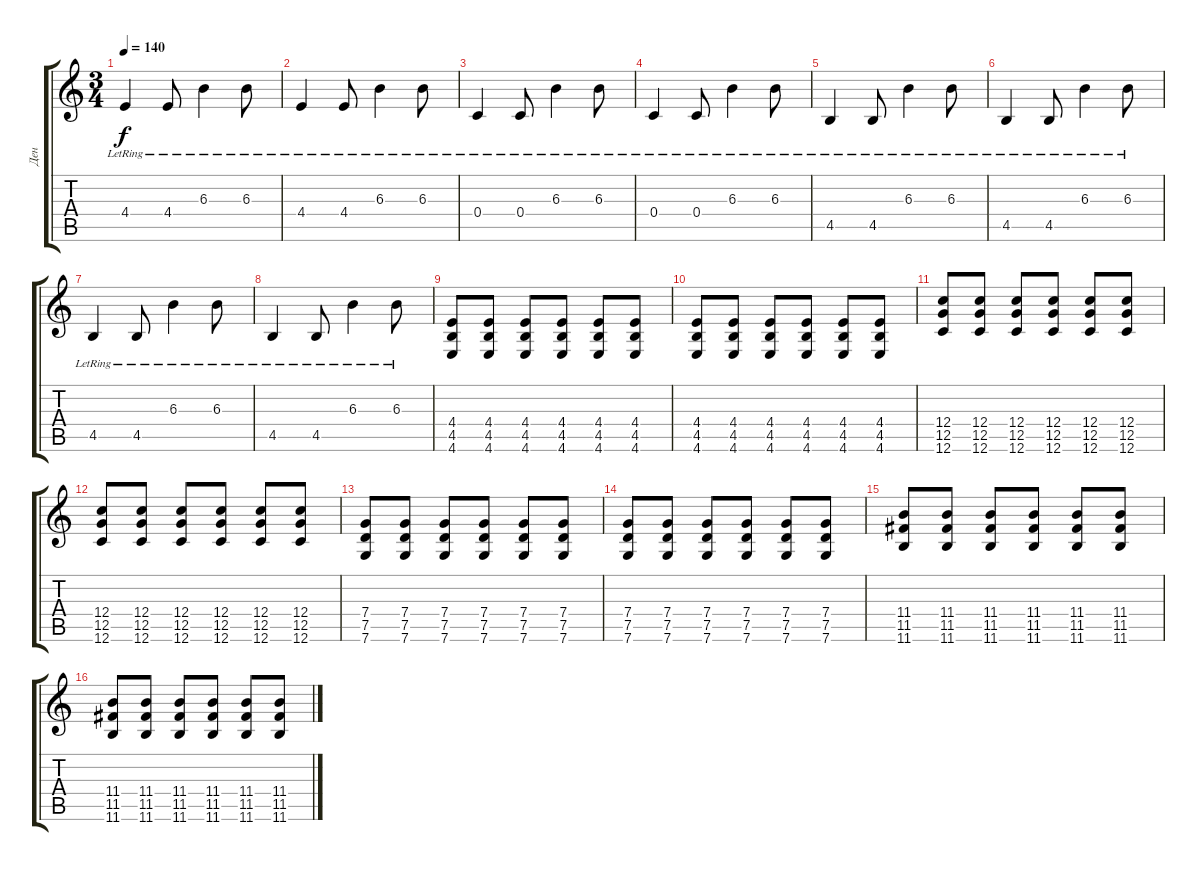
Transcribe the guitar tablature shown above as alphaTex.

\track ("Ден" "Ден") {instrument electricguitarclean}
\staff {score tabs}
\tuning (D4 A3 F3 C3 G2 C2) {hide}
\ts (3 4)
\tempo 140
\clef g2
\ks c
4.4{lr}.4{dy f} 4.4{lr}.8 6.3{lr}.4 6.3{lr}.8 |
4.4{lr}.4 4.4{lr}.8 6.3{lr}.4 6.3{lr}.8 |
0.4{lr}.4 0.4{lr}.8 6.3{lr}.4 6.3{lr}.8 |
0.4{lr}.4 0.4{lr}.8 6.3{lr}.4 6.3{lr}.8 |
4.5{lr}.4 4.5{lr}.8 6.3{lr}.4 6.3{lr}.8 |
4.5{lr}.4 4.5{lr}.8 6.3{lr}.4 6.3{lr}.8 |
4.5{lr}.4 4.5{lr}.8 6.3{lr}.4 6.3{lr}.8 |
4.5{lr}.4 4.5{lr}.8 6.3{lr}.4 6.3{lr}.8 |
(4.4 4.5 4.6).8{instrument overdrivenguitar} (4.4 4.5 4.6).8 (4.4 4.5 4.6).8 (4.4 4.5 4.6).8 (4.4 4.5 4.6).8 (4.4 4.5 4.6).8 |
(4.4 4.5 4.6).8 (4.4 4.5 4.6).8 (4.4 4.5 4.6).8 (4.4 4.5 4.6).8 (4.4 4.5 4.6).8 (4.4 4.5 4.6).8 |
(12.4 12.5 12.6).8 (12.4 12.5 12.6).8 (12.4 12.5 12.6).8 (12.4 12.5 12.6).8 (12.4 12.5 12.6).8 (12.4 12.5 12.6).8 |
(12.4 12.5 12.6).8 (12.4 12.5 12.6).8 (12.4 12.5 12.6).8 (12.4 12.5 12.6).8 (12.4 12.5 12.6).8 (12.4 12.5 12.6).8 |
(7.4 7.5 7.6).8 (7.4 7.5 7.6).8 (7.4 7.5 7.6).8 (7.4 7.5 7.6).8 (7.4 7.5 7.6).8 (7.4 7.5 7.6).8 |
(7.4 7.5 7.6).8 (7.4 7.5 7.6).8 (7.4 7.5 7.6).8 (7.4 7.5 7.6).8 (7.4 7.5 7.6).8 (7.4 7.5 7.6).8 |
(11.4 11.5 11.6).8 (11.4 11.5 11.6).8 (11.4 11.5 11.6).8 (11.4 11.5 11.6).8 (11.4 11.5 11.6).8 (11.4 11.5 11.6).8 |
(11.4 11.5 11.6).8 (11.4 11.5 11.6).8 (11.4 11.5 11.6).8 (11.4 11.5 11.6).8 (11.4 11.5 11.6).8 (11.4 11.5 11.6).8
